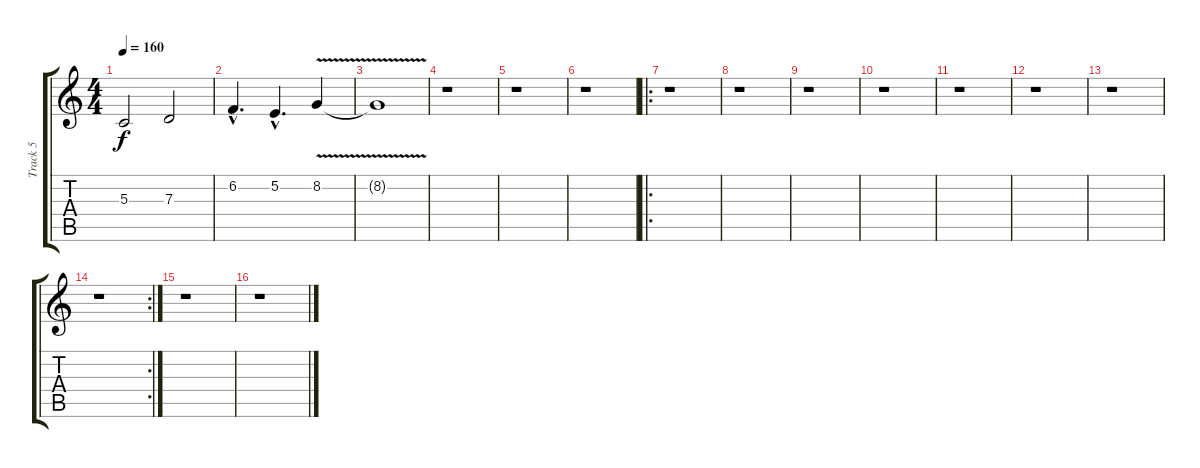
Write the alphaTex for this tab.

\track ("Track 5" "Track 5") {instrument trombone}
\staff {score tabs}
\tuning (E4 B3 G3 D3 A2 E2) {hide}
\ts (4 4)
\tempo 160
\clef g2
\ks c
5.3.2{dy f instrument trombone} 7.3.2 |
6.2{hac}.4{d} 5.2{hac}.4{d} 8.2{v}.4 |
8.2{t}.1 |
r.1 |
r.1 |
r.1 |
\ro
r.1 |
r.1 |
r.1 |
r.1 |
r.1 |
r.1 |
r.1 |
\rc 2
r.1 |
r.1 |
r.1
